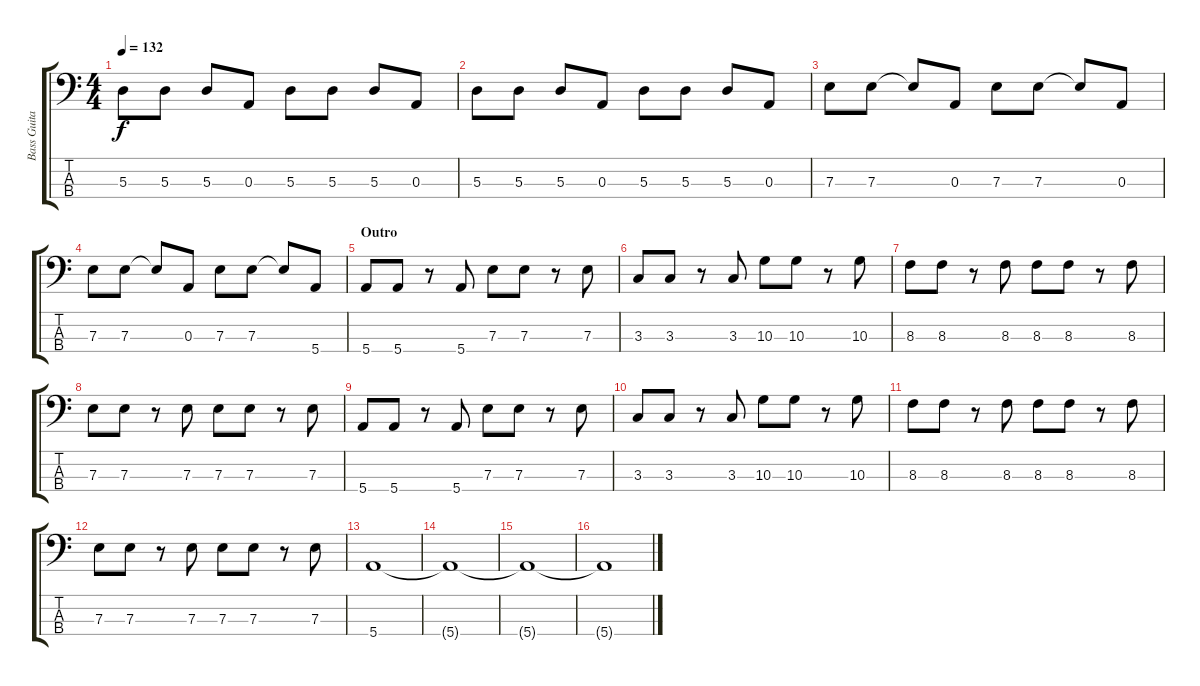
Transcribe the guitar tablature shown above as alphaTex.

\track ("Bass Guitar" "Bass Guita") {instrument electricbassfinger}
\staff {score tabs}
\tuning (G2 D2 A1 E1) {hide}
\ts (4 4)
\tempo 132
\clef f4
\ks c
5.3.8{dy f} 5.3.8 5.3.8 0.3.8 5.3.8 5.3.8 5.3.8 0.3.8 |
5.3.8 5.3.8 5.3.8 0.3.8 5.3.8 5.3.8 5.3.8 0.3.8 |
7.3.8 7.3.8 7.3{t}.8 0.3.8 7.3.8 7.3.8 7.3{t}.8 0.3.8 |
7.3.8 7.3.8 7.3{t}.8 0.3.8 7.3.8 7.3.8 7.3{t}.8 5.4.8 |
\section ("" "Outro")
5.4.8 5.4.8 r.8 5.4.8 7.3.8 7.3.8 r.8 7.3.8 |
3.3.8 3.3.8 r.8 3.3.8 10.3.8 10.3.8 r.8 10.3.8 |
8.3.8 8.3.8 r.8 8.3.8 8.3.8 8.3.8 r.8 8.3.8 |
7.3.8 7.3.8 r.8 7.3.8 7.3.8 7.3.8 r.8 7.3.8 |
5.4.8 5.4.8 r.8 5.4.8 7.3.8 7.3.8 r.8 7.3.8 |
3.3.8 3.3.8 r.8 3.3.8 10.3.8 10.3.8 r.8 10.3.8 |
8.3.8 8.3.8 r.8 8.3.8 8.3.8 8.3.8 r.8 8.3.8 |
7.3.8 7.3.8 r.8 7.3.8 7.3.8 7.3.8 r.8 7.3.8 |
5.4.1 |
5.4{t}.1 |
5.4{t}.1 |
5.4{t}.1
